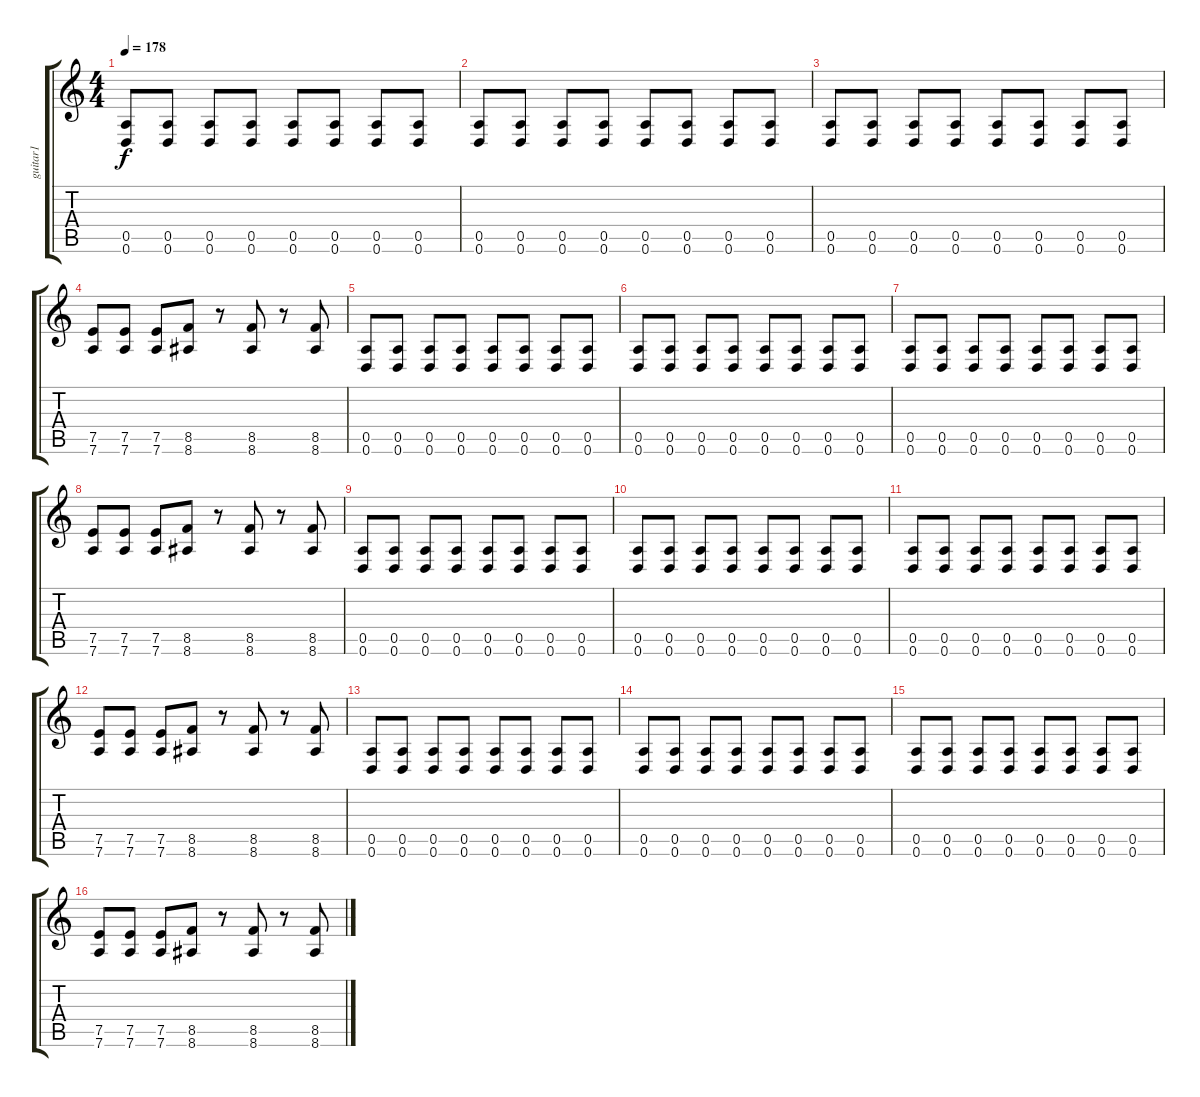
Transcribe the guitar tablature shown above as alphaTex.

\track ("guitar1" "guitar1") {instrument overdrivenguitar}
\staff {score tabs}
\tuning (E4 B3 G3 D3 A2 D2) {hide}
\ts (4 4)
\tempo 178
\clef g2
\ks c
(0.5 0.6).8{dy f instrument overdrivenguitar} (0.5 0.6).8 (0.5 0.6).8 (0.5 0.6).8 (0.5 0.6).8 (0.5 0.6).8 (0.5 0.6).8 (0.5 0.6).8 |
(0.5 0.6).8 (0.5 0.6).8 (0.5 0.6).8 (0.5 0.6).8 (0.5 0.6).8 (0.5 0.6).8 (0.5 0.6).8 (0.5 0.6).8 |
(0.5 0.6).8 (0.5 0.6).8 (0.5 0.6).8 (0.5 0.6).8 (0.5 0.6).8 (0.5 0.6).8 (0.5 0.6).8 (0.5 0.6).8 |
(7.5 7.6).8 (7.5 7.6).8 (7.5 7.6).8 (8.5 8.6).8 r.8 (8.5 8.6).8 r.8 (8.5 8.6).8 |
(0.5 0.6).8 (0.5 0.6).8 (0.5 0.6).8 (0.5 0.6).8 (0.5 0.6).8 (0.5 0.6).8 (0.5 0.6).8 (0.5 0.6).8 |
(0.5 0.6).8 (0.5 0.6).8 (0.5 0.6).8 (0.5 0.6).8 (0.5 0.6).8 (0.5 0.6).8 (0.5 0.6).8 (0.5 0.6).8 |
(0.5 0.6).8 (0.5 0.6).8 (0.5 0.6).8 (0.5 0.6).8 (0.5 0.6).8 (0.5 0.6).8 (0.5 0.6).8 (0.5 0.6).8 |
(7.5 7.6).8 (7.5 7.6).8 (7.5 7.6).8 (8.5 8.6).8 r.8 (8.5 8.6).8 r.8 (8.5 8.6).8 |
(0.5 0.6).8 (0.5 0.6).8 (0.5 0.6).8 (0.5 0.6).8 (0.5 0.6).8 (0.5 0.6).8 (0.5 0.6).8 (0.5 0.6).8 |
(0.5 0.6).8 (0.5 0.6).8 (0.5 0.6).8 (0.5 0.6).8 (0.5 0.6).8 (0.5 0.6).8 (0.5 0.6).8 (0.5 0.6).8 |
(0.5 0.6).8 (0.5 0.6).8 (0.5 0.6).8 (0.5 0.6).8 (0.5 0.6).8 (0.5 0.6).8 (0.5 0.6).8 (0.5 0.6).8 |
(7.5 7.6).8 (7.5 7.6).8 (7.5 7.6).8 (8.5 8.6).8 r.8 (8.5 8.6).8 r.8 (8.5 8.6).8 |
(0.5 0.6).8 (0.5 0.6).8 (0.5 0.6).8 (0.5 0.6).8 (0.5 0.6).8 (0.5 0.6).8 (0.5 0.6).8 (0.5 0.6).8 |
(0.5 0.6).8 (0.5 0.6).8 (0.5 0.6).8 (0.5 0.6).8 (0.5 0.6).8 (0.5 0.6).8 (0.5 0.6).8 (0.5 0.6).8 |
(0.5 0.6).8 (0.5 0.6).8 (0.5 0.6).8 (0.5 0.6).8 (0.5 0.6).8 (0.5 0.6).8 (0.5 0.6).8 (0.5 0.6).8 |
(7.5 7.6).8 (7.5 7.6).8 (7.5 7.6).8 (8.5 8.6).8 r.8 (8.5 8.6).8 r.8 (8.5 8.6).8
